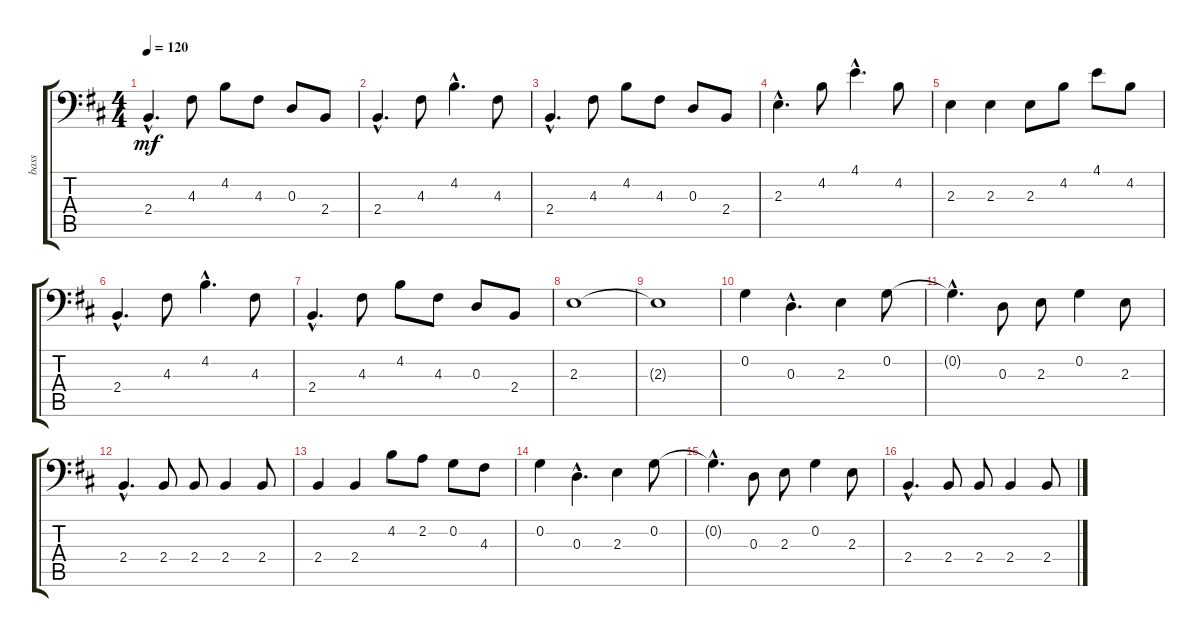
\track ("bass" "bass") {instrument electricbassfinger}
\staff {score tabs}
\tuning (C3 G2 D2 A1 E1 B0) {hide}
\ts (4 4)
\tempo 120
\clef f4
\ks bminor
2.4{hac}.4{d dy mf} 4.3.8 4.2.8 4.3.8 0.3.8 2.4.8 |
2.4{hac}.4{d} 4.3.8 4.2{hac}.4{d} 4.3.8 |
2.4{hac}.4{d} 4.3.8 4.2.8 4.3.8 0.3.8 2.4.8 |
2.3{hac}.4{d} 4.2.8 4.1{hac}.4{d} 4.2.8 |
2.3.4 2.3.4 2.3.8 4.2.8 4.1.8 4.2.8 |
2.4{hac}.4{d} 4.3.8 4.2{hac}.4{d} 4.3.8 |
2.4{hac}.4{d} 4.3.8 4.2.8 4.3.8 0.3.8 2.4.8 |
2.3.1 |
2.3{t}.1 |
0.2.4{volume 9} 0.3{hac}.4{d} 2.3.4 0.2.8 |
0.2{hac t}.4{d volume 8} 0.3.8 2.3.8 0.2.4 2.3.8 |
2.4{hac}.4{d volume 7} 2.4.8 2.4.8 2.4.4 2.4.8 |
2.4.4{volume 6} 2.4.4 4.2.8 2.2.8 0.2.8 4.3.8 |
0.2.4{volume 5} 0.3{hac}.4{d} 2.3.4 0.2.8 |
0.2{hac t}.4{d volume 4} 0.3.8 2.3.8 0.2.4 2.3.8 |
2.4{hac}.4{d volume 3} 2.4.8 2.4.8 2.4.4 2.4.8
